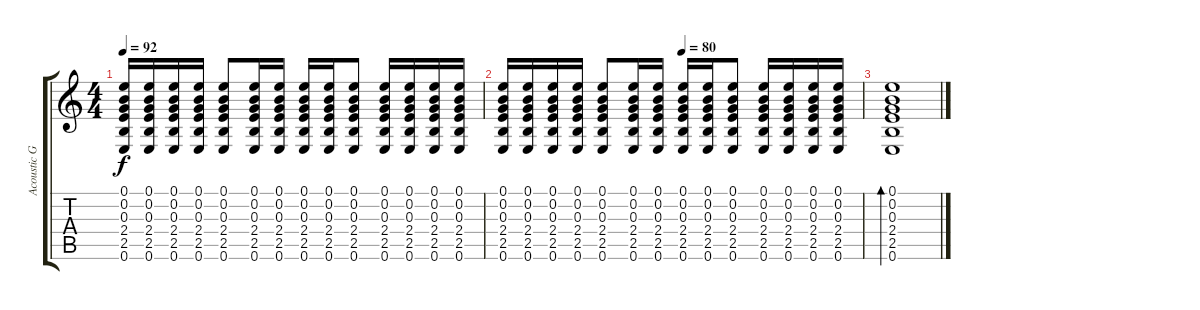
\track ("Acoustic Guitar" "Acoustic G") {instrument acousticguitarsteel}
\staff {score tabs}
\tuning (E4 B3 G3 D3 A2 E2) {hide}
\ts (4 4)
\tempo 92
\clef g2
\ks c
(0.1 0.2 0.3 2.4 2.5 0.6).16{dy f} (0.1 0.2 0.3 2.4 2.5 0.6).16 (0.1 0.2 0.3 2.4 2.5 0.6).16 (0.1 0.2 0.3 2.4 2.5 0.6).16 (0.1 0.2 0.3 2.4 2.5 0.6).8 (0.1 0.2 0.3 2.4 2.5 0.6).16 (0.1 0.2 0.3 2.4 2.5 0.6).16 (0.1 0.2 0.3 2.4 2.5 0.6).16 (0.1 0.2 0.3 2.4 2.5 0.6).16 (0.1 0.2 0.3 2.4 2.5 0.6).8 (0.1 0.2 0.3 2.4 2.5 0.6).16 (0.1 0.2 0.3 2.4 2.5 0.6).16 (0.1 0.2 0.3 2.4 2.5 0.6).16 (0.1 0.2 0.3 2.4 2.5 0.6).16 |
\tempo (80 0.5)
(0.1 0.2 0.3 2.4 2.5 0.6).16 (0.1 0.2 0.3 2.4 2.5 0.6).16 (0.1 0.2 0.3 2.4 2.5 0.6).16 (0.1 0.2 0.3 2.4 2.5 0.6).16 (0.1 0.2 0.3 2.4 2.5 0.6).8 (0.1 0.2 0.3 2.4 2.5 0.6).16 (0.1 0.2 0.3 2.4 2.5 0.6).16 (0.1 0.2 0.3 2.4 2.5 0.6).16 (0.1 0.2 0.3 2.4 2.5 0.6).16 (0.1 0.2 0.3 2.4 2.5 0.6).8 (0.1 0.2 0.3 2.4 2.5 0.6).16 (0.1 0.2 0.3 2.4 2.5 0.6).16 (0.1 0.2 0.3 2.4 2.5 0.6).16 (0.1 0.2 0.3 2.4 2.5 0.6).16 |
(0.1 0.2 0.3 2.4 2.5 0.6).1{bd 120}
